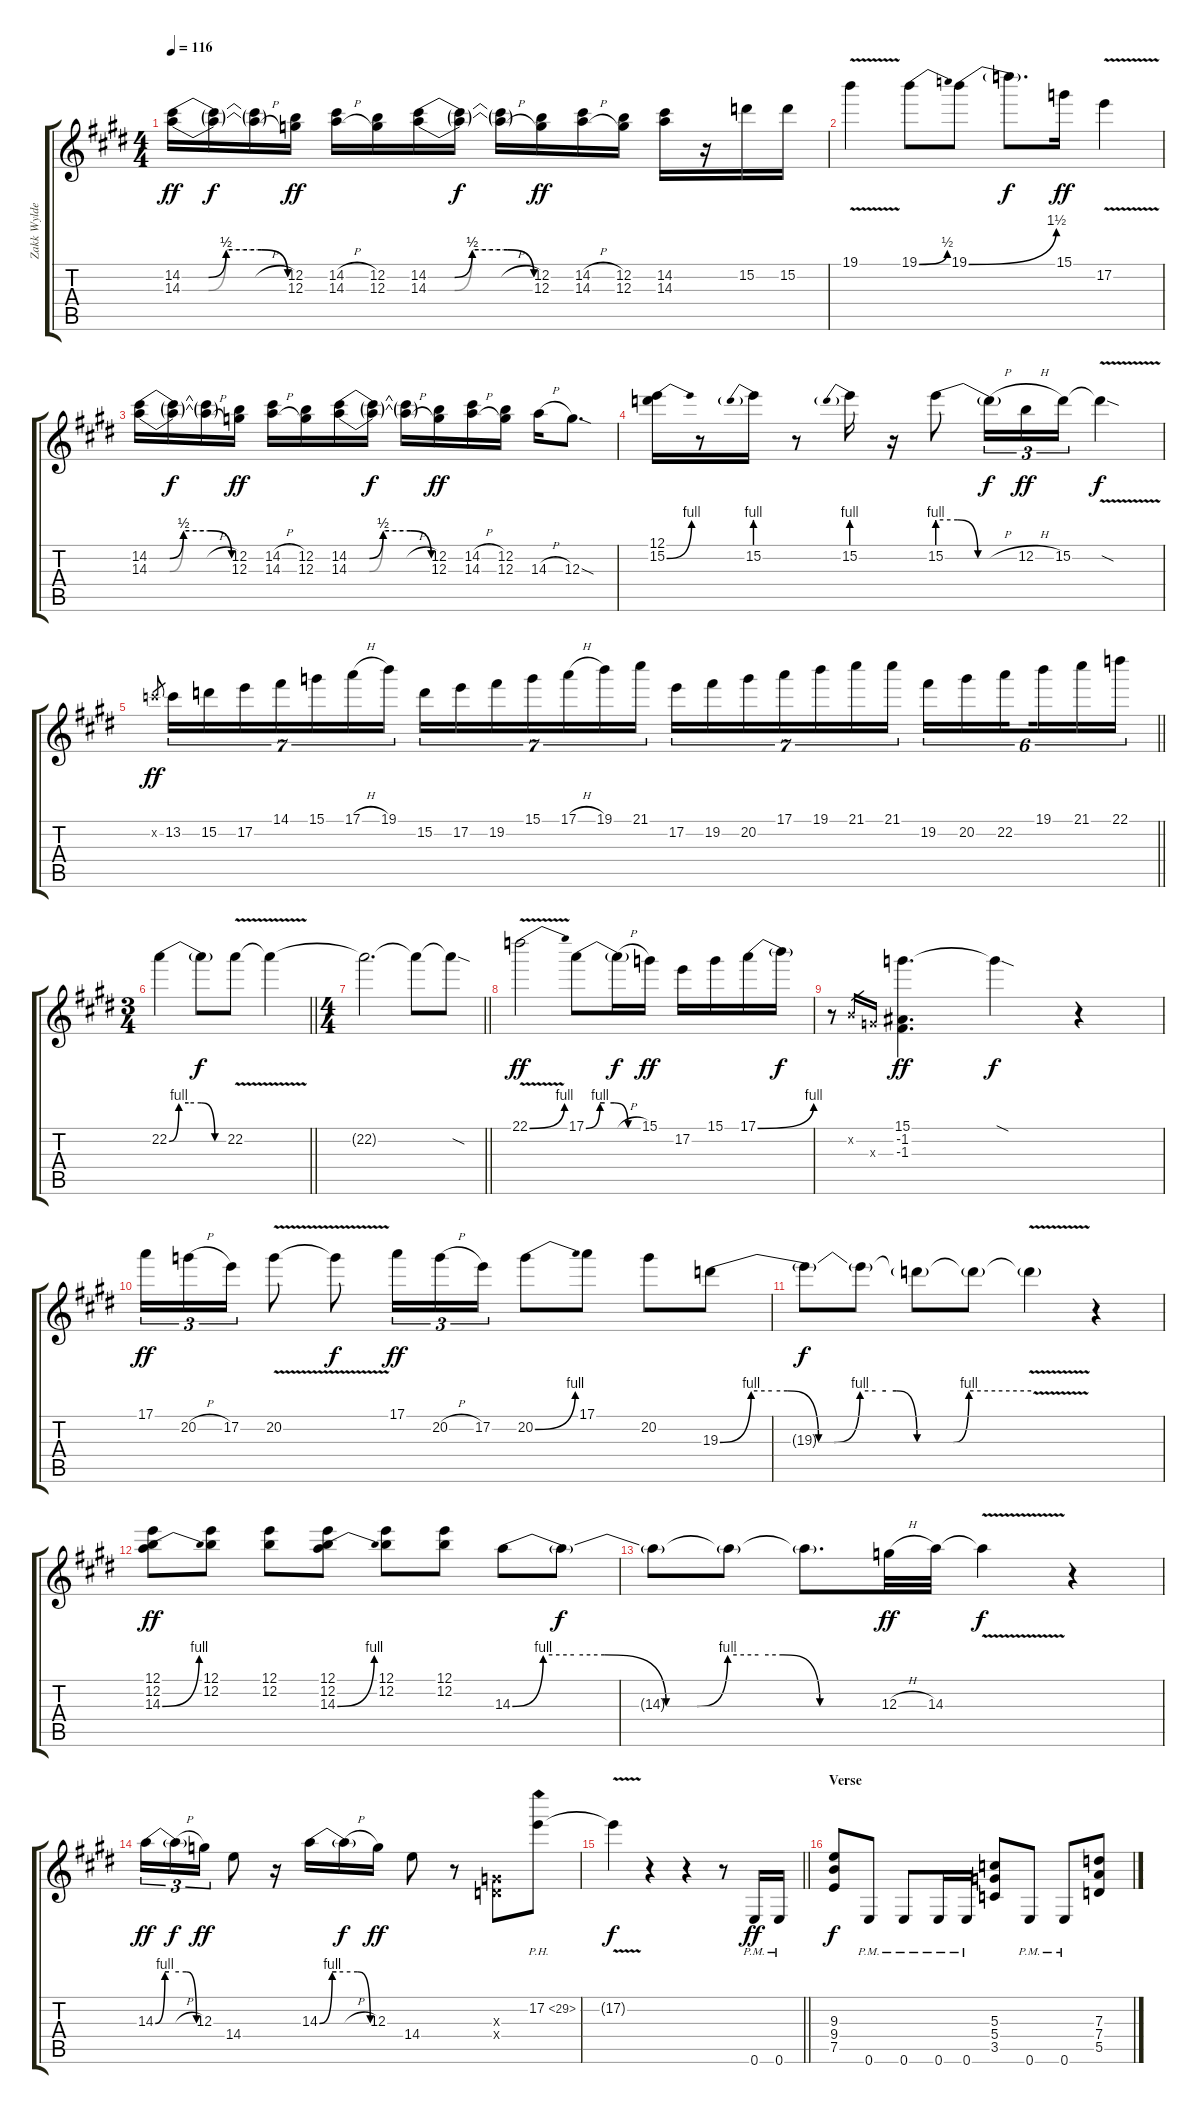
\track ("Zakk Wylde (Solo)" "Zakk Wylde") {instrument overdrivenguitar}
\staff {score tabs}
\tuning (E4 B3 G3 D3 A2 E2) {hide}
\ts (4 4)
\tempo 116
\clef g2
\ks e
(14.2{be (custom 0 0 15 0 25 2 45 2 60 0)} 14.3{be (custom 0 0 15 0 25 2 44 2 60 0)}).16{dy ff} (14.2{t} 14.3{t}).16{dy f} (14.2{h t} 14.3{h t}).16 (12.2 12.3).16{dy ff} (14.2{h} 14.3{h}).16 (12.2 12.3).16 (14.2{be (custom 0 0 15 0 25 2 45 2 60 0)} 14.3{be (custom 0 0 15 0 25 2 44 2 60 0)}).16 (14.2{t} 14.3{t}).16{dy f} (14.2{h t} 14.3{h t}).16 (12.2 12.3).16{dy ff} (14.2{h} 14.3{h}).16 (12.2 12.3).16 (14.2 14.3).16 r.16 15.2.16 15.2.16 |
19.1{v}.4 19.1{be (bend 0 0 60 2)}.8 19.1{be (bend 0 0 60 6)}.8 19.1{t}.8{d dy f} 15.1.16{dy ff} 17.2{v}.4 |
(14.2{be (custom 0 0 15 0 25 2 45 2 60 0)} 14.3{be (custom 0 0 15 0 25 2 44 2 60 0)}).16 (14.2{t} 14.3{t}).16{dy f} (14.2{h t} 14.3{h t}).16 (12.2 12.3).16{dy ff} (14.2{h} 14.3{h}).16 (12.2 12.3).16 (14.2{be (custom 0 0 15 0 25 2 45 2 60 0)} 14.3{be (custom 0 0 15 0 25 2 44 2 60 0)}).16 (14.2{t} 14.3{t}).16{dy f} (14.2{h t} 14.3{h t}).16 (12.2 12.3).16{dy ff} (14.2{h} 14.3{h}).16 (12.2 12.3).16 14.3{h}.16 12.3{sod}.8{d} |
(12.1 15.2{be (bend 0 0 60 4)}).16 r.8 15.2{be (prebend 0 4 60 4)}.16 r.8 15.2{be (prebend 0 4 60 4)}.16 r.16 15.2{be (custom 0 4 15 4 30 0 60 0)}.8 15.2{h t}.16{tu (3 2) dy f} 12.2{h}.16{tu (3 2) dy ff} 15.2.16{tu (3 2)} 15.2{v sod t}.4{dy f} |
\barLineRight lightlight
13.2{x}.8{gr dy ff} 13.2.16{tu (7 4)} 15.2.16{tu (7 4)} 17.2.16{tu (7 4)} 14.1.16{tu (7 4)} 15.1.16{tu (7 4)} 17.1{h}.16{tu (7 4)} 19.1.16{tu (7 4)} 15.2.16{tu (7 4)} 17.2.16{tu (7 4)} 19.2.16{tu (7 4)} 15.1.16{tu (7 4)} 17.1{h}.16{tu (7 4)} 19.1.16{tu (7 4)} 21.1.16{tu (7 4)} 17.2.16{tu (7 4)} 19.2.16{tu (7 4)} 20.2.16{tu (7 4)} 17.1.16{tu (7 4)} 19.1.16{tu (7 4)} 21.1.16{tu (7 4)} 21.1.16{tu (7 4)} 19.2.16{tu (6 4)} 20.2.16{tu (6 4)} 22.2.16{tu (6 4) beam splitsecondary} 19.1.16{tu (6 4)} 21.1.16{tu (6 4)} 22.1.16{tu (6 4)} |
\ts (3 4)
\barLineRight lightlight
22.2{be (custom 0 0 10 4 20 4 33 4 47 0 60 0)}.4 22.2{t}.8{dy f} 22.2{v}.8 22.2{t}.4 |
\ts (4 4)
\barLineRight lightlight
22.2{t}.2{d} 22.2{t}.8 22.2{sod t}.8 |
22.1{be (bend 0 0 60 4) v}.2{dy ff} 17.1{be (custom 0 0 15 4 20 4 30 4 45 0 60 0)}.8 17.1{h t}.16{dy f} 15.1.16{dy ff} 17.2.16 15.1.16 17.1{be (bend 0 0 60 4)}.16 17.1{t}.16{dy f} |
r.8 0.2{x}.16{gr} 0.3{x}.16{gr} (15.1 -1.2 -1.3).4{d dy ff} 15.1{sod t}.4{dy f} r.4 |
17.1.16{tu (3 2) dy ff} 20.2{h}.16{tu (3 2)} 17.2.16{tu (3 2)} 20.2{v}.8 20.2{t}.8{dy f} 17.1.16{tu (3 2) dy ff} 20.2{h}.16{tu (3 2)} 17.2.16{tu (3 2)} 20.2{be (bend 0 0 60 4)}.8 17.1.8 20.2.8 19.3{be (custom 0 0 6 4 10 4 13 4 19 0 22 0 27 4 30 4 32 4 34 4 38 0 41 0 45 0 48 4 60 4)}.8 |
19.3{t}.8{dy f} 19.3{t}.8 19.3{t}.8 19.3{t}.8 19.3{v t}.4 r.4 |
(12.1 12.2 14.3{be (bend 0 0 60 4)}).8{dy ff} (12.1 12.2).8 (12.1 12.2).8 (12.1 12.2 14.3{be (bend 0 0 60 4)}).8 (12.1 12.2).8 (12.1 12.2).8 14.3{be (custom 0 0 5 4 10 4 15 4 25 0 30 0 35 4 40 4 44 4 50 0 60 0)}.8 14.3{t}.8{dy f} |
14.3{t}.8 14.3{t}.8 14.3{t}.8{d} 12.3{h}.32{dy ff} 14.3.32 14.3{v t}.4{dy f} r.4 |
14.3{be (custom 0 0 14 4 20 4 45 4 60 0)}.16{tu (3 2) dy ff} 14.3{h t}.16{tu (3 2) dy f} 12.3.16{tu (3 2) dy ff} 14.4.8 r.16 14.3{be (custom 0 0 15 4 20 4 45 4 60 0)}.16 14.3{h t}.16{dy f} 12.3.16{dy ff} 14.4.8 r.8 (0.3{x} 0.4{x}).8 17.2{ph 12}.8 |
\barLineRight lightlight
17.2{v t}.4{dy f} r.4 r.4 r.8 0.6{pm}.16{dy ff} 0.6{pm}.16 |
\section ("" "Verse")
(9.3 9.4 7.5).8{dy f} 0.6{pm}.8 0.6{pm}.8 0.6{pm}.16 0.6{pm}.16 (5.3 5.4 3.5).8 0.6{pm}.8 0.6{pm}.8 (7.3 7.4 5.5).8
